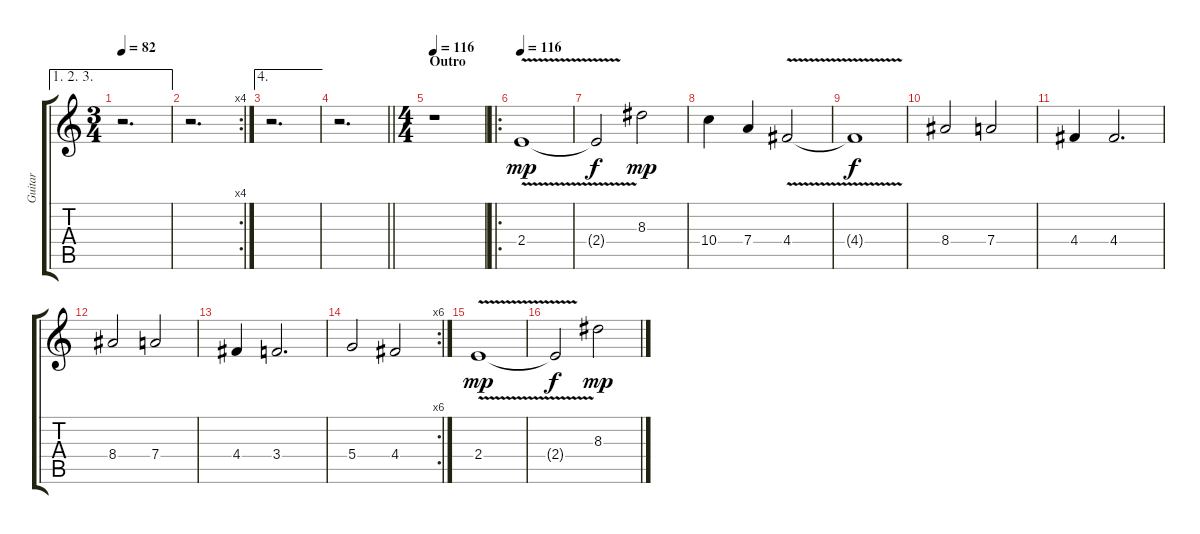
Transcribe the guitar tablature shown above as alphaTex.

\track ("Guitar" "Guitar") {instrument overdrivenguitar}
\staff {score tabs}
\tuning (E4 B3 G3 D3 A2 E2) {hide}
\ae (1 2 3)
\ts (3 4)
\tempo 82
\clef g2
\ks c
r.2{d dy f} |
\rc 4
r.2{d} |
\ae 4
r.2{d} |
\barLineRight lightlight
r.2{d} |
\ts (4 4)
\section ("" "Outro")
\tempo 116
r.1 |
\ro
\tempo 116
2.4{v}.1{dy mp} |
2.4{t}.2{dy f} 8.3.2{dy mp} |
10.4.4 7.4.4 4.4{v}.2 |
4.4{t}.1{dy f} |
8.4.2 7.4.2 |
4.4.4 4.4.2{d} |
8.4.2 7.4.2 |
4.4.4 3.4.2{d} |
\rc 6
5.4.2 4.4.2 |
2.4{v}.1{dy mp} |
2.4{t}.2{dy f} 8.3.2{dy mp}
